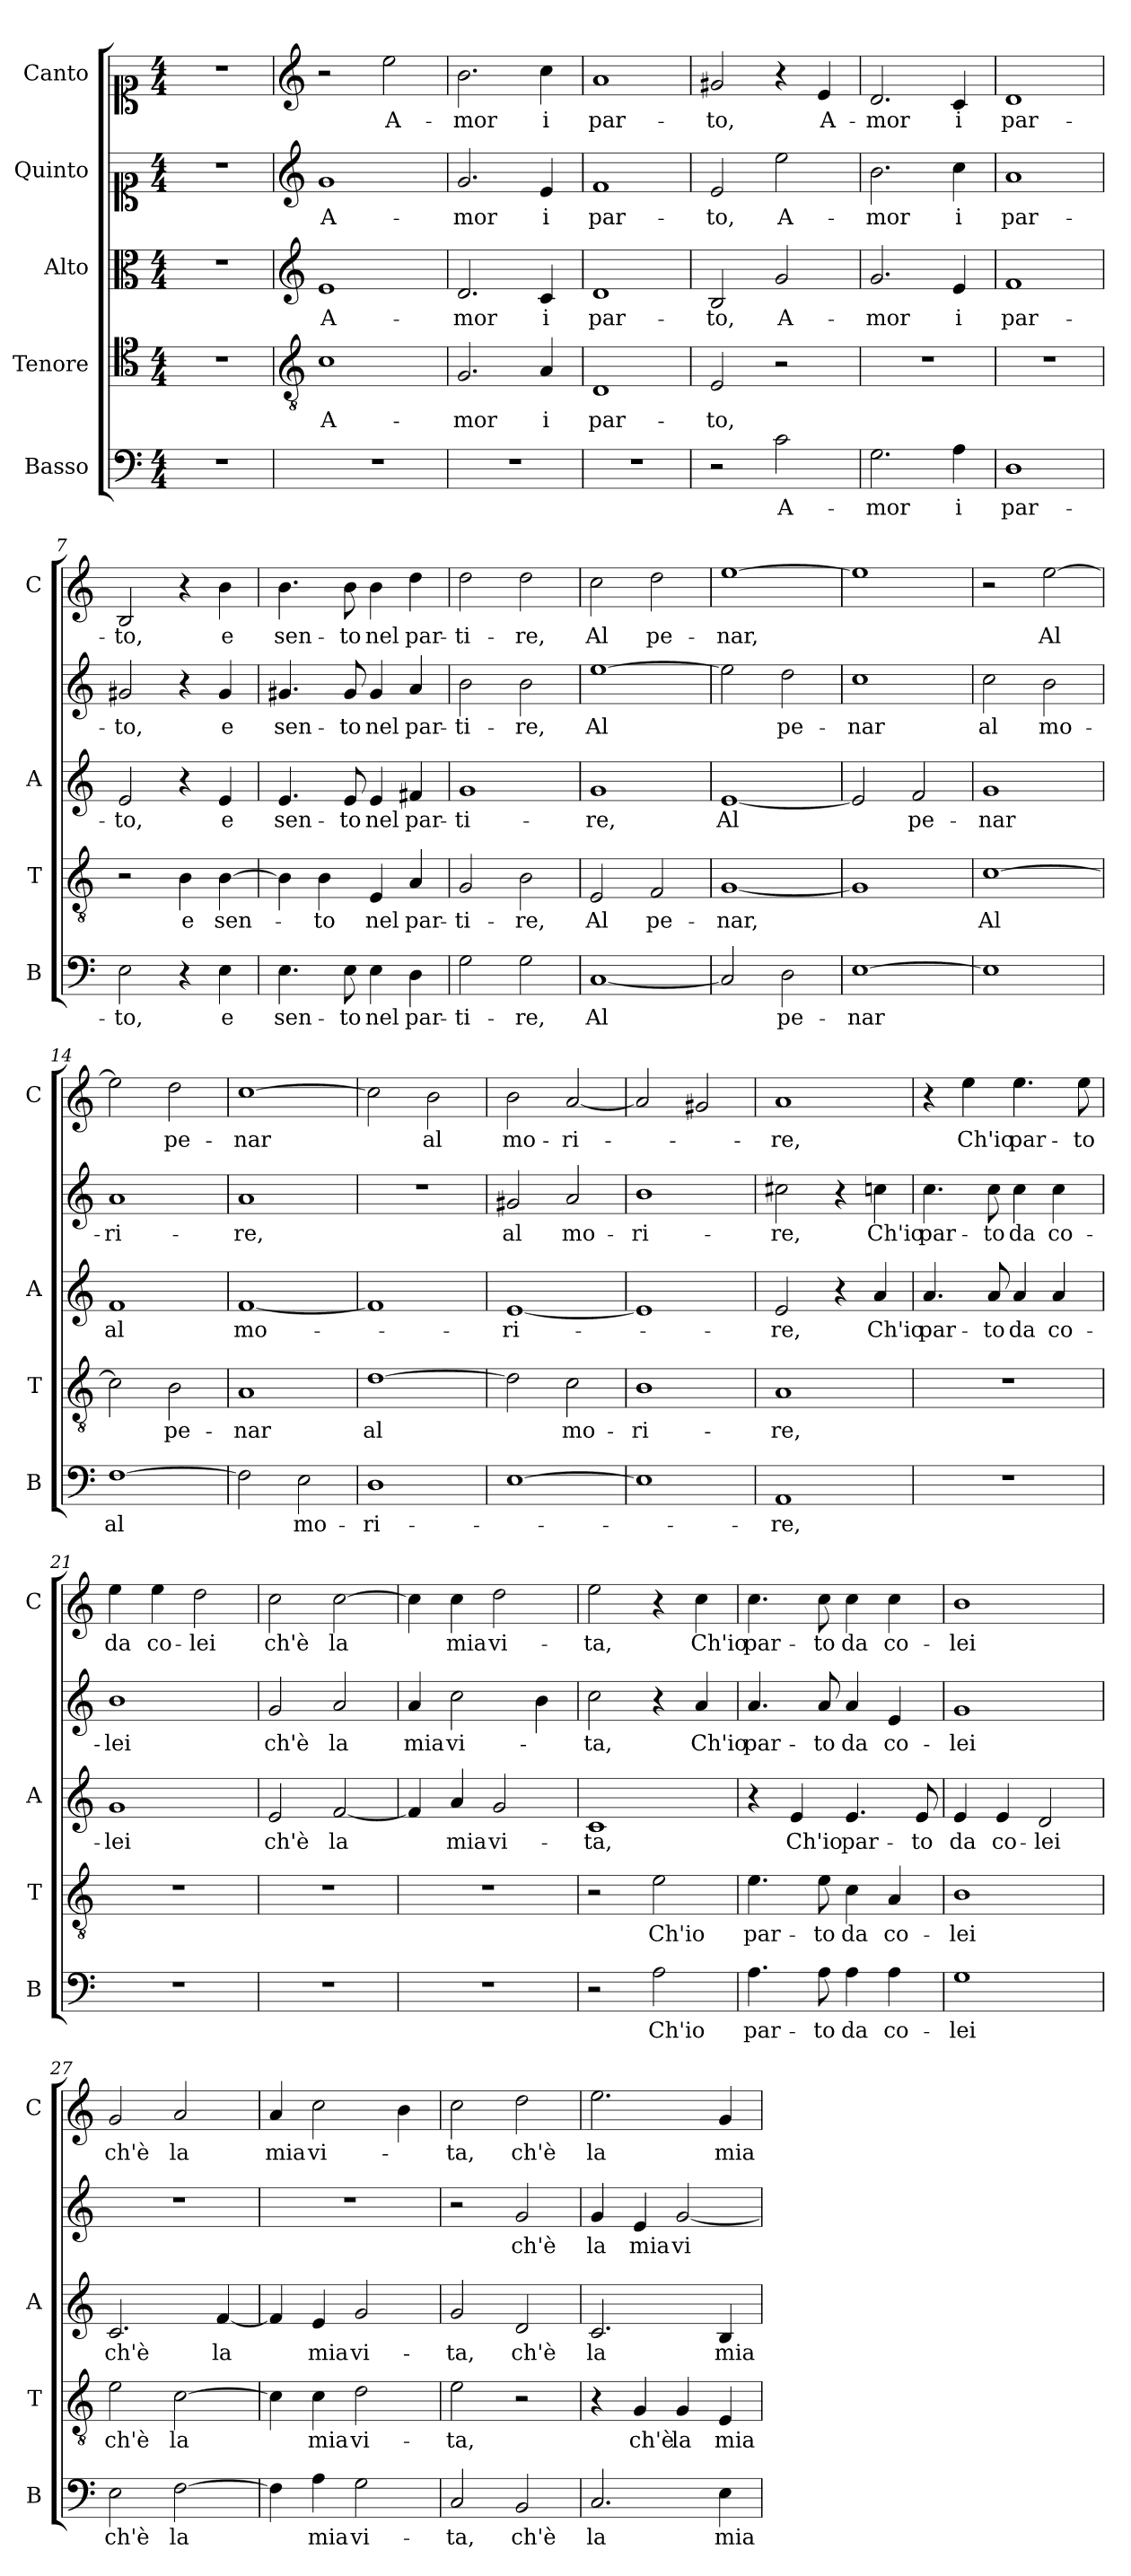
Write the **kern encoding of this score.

**kern	**text	**kern	**text	**kern	**text	**kern	**text	**kern	**text
*part5	*part5	*part4	*part4	*part3	*part3	*part2	*part2	*part1	*part1
*staff5	*staff5	*staff4	*staff4	*staff3	*staff3	*staff2	*staff2	*staff1	*staff1
*I"Basso	*	*I"Tenore	*	*I"Alto	*	*I"Quinto	*	*I"Canto	*
*I'B	*	*I'T	*	*I'A	*	*	*	*I'C	*
*clefF4	*	*clefC4	*	*clefC3	*	*clefC1	*	*clefC1	*
*k[]	*	*k[]	*	*k[]	*	*k[]	*	*k[]	*
*C:	*	*C:	*	*C:	*	*C:	*	*C:	*
*M4/4	*	*M4/4	*	*M4/4	*	*M4/4	*	*M4/4	*
=	=	=	=	=	=	=	=	=	=
1r	.	1r	.	1r	.	1r	.	1r	.
=1	=1	=1	=1	=1	=1	=1	=1	=1	=1
*	*	*clefGv2	*	*clefG2	*	*clefG2	*	*clefG2	*
!	!	!	!LO:LY:b	!	!LO:LY:b	!	!LO:LY:b	!	!
1r	.	1c	A-	1e	A-	1g	A-	2r	.
!	!	!	!	!	!	!	!	!	!LO:LY:b
.	.	.	.	.	.	.	.	2ee\	A-
=2	=2	=2	=2	=2	=2	=2	=2	=2	=2
!	!	!	!LO:LY:b	!	!LO:LY:b	!	!LO:LY:b	!	!LO:LY:b
1r	.	2.G/	-mor	2.d/	-mor	2.g/	-mor	2.b\	-mor
!	!	!	!LO:LY:b	!	!LO:LY:b	!	!LO:LY:b	!	!LO:LY:b
.	.	4A/	i	4c/	i	4e/	i	4cc\	i
=3	=3	=3	=3	=3	=3	=3	=3	=3	=3
!	!	!	!LO:LY:b	!	!LO:LY:b	!	!LO:LY:b	!	!LO:LY:b
1r	.	1D	par-	1d	par-	1f	par-	1a	par-
=4	=4	=4	=4	=4	=4	=4	=4	=4	=4
!	!	!	!LO:LY:b	!	!LO:LY:b	!	!LO:LY:b	!	!LO:LY:b
2r	.	2E/	-to,	2B/	-to,	2e/	-to,	2g#X/	-to,
!	!LO:LY:b	!	!	!	!LO:LY:b	!	!LO:LY:b	!	!
2c\	A-	2r	.	2g/	A-	2ee\	A-	4r	.
!	!	!	!	!	!	!	!	!	!LO:LY:b
.	.	.	.	.	.	.	.	4e/	A-
=5	=5	=5	=5	=5	=5	=5	=5	=5	=5
!	!LO:LY:b	!	!	!	!LO:LY:b	!	!LO:LY:b	!	!LO:LY:b
2.G\	-mor	1r	.	2.g/	-mor	2.b\	-mor	2.d/	-mor
!	!LO:LY:b	!	!	!	!LO:LY:b	!	!LO:LY:b	!	!LO:LY:b
4A\	i	.	.	4e/	i	4cc\	i	4c/	i
=6	=6	=6	=6	=6	=6	=6	=6	=6	=6
!	!LO:LY:b	!	!	!	!LO:LY:b	!	!LO:LY:b	!	!LO:LY:b
1D	par-	1r	.	1f	par-	1a	par-	1d	par-
=7	=7	=7	=7	=7	=7	=7	=7	=7	=7
!	!LO:LY:b	!	!	!	!LO:LY:b	!	!LO:LY:b	!	!LO:LY:b
2E\	-to,	2r	.	2e/	-to,	2g#X/	-to,	2B/	-to,
!	!	!	!LO:LY:b	!	!	!	!	!	!
4r	.	4B\	e	4r	.	4r	.	4r	.
!	!LO:LY:b	!	!LO:LY:b	!	!LO:LY:b	!	!LO:LY:b	!	!LO:LY:b
4E\	e	[4B\	sen-	4e/	e	4g#/	e	4b\	e
!!LO:LB:g=z
=8	=8	=8	=8	=8	=8	=8	=8	=8	=8
!	!LO:LY:b	!	!	!	!LO:LY:b	!	!LO:LY:b	!	!LO:LY:b
4.E\	sen-	4B\]	.	4.e/	sen-	4.g#X/	sen-	4.b\	sen-
!	!	!	!LO:LY:b	!	!	!	!	!	!
.	.	4B\	-to	.	.	.	.	.	.
!	!LO:LY:b	!	!	!	!LO:LY:b	!	!LO:LY:b	!	!LO:LY:b
8E\	-to	.	.	8e/	-to	8g#/	-to	8b\	-to
!	!LO:LY:b	!	!LO:LY:b	!	!LO:LY:b	!	!LO:LY:b	!	!LO:LY:b
4E\	nel	4E/	nel	4e/	nel	4g#/	nel	4b\	nel
!	!LO:LY:b	!	!LO:LY:b	!	!LO:LY:b	!	!LO:LY:b	!	!LO:LY:b
4D\	par-	4A/	par-	4f#X/	par-	4a/	par-	4dd\	par-
=9	=9	=9	=9	=9	=9	=9	=9	=9	=9
!	!LO:LY:b	!	!LO:LY:b	!	!LO:LY:b	!	!LO:LY:b	!	!LO:LY:b
2G\	-ti-	2G/	-ti-	1g	-ti-	2b\	-ti-	2dd\	-ti-
!	!LO:LY:b	!	!LO:LY:b	!	!	!	!LO:LY:b	!	!LO:LY:b
2G\	-re,	2B\	-re,	.	.	2b\	-re,	2dd\	-re,
=10	=10	=10	=10	=10	=10	=10	=10	=10	=10
!	!LO:LY:b	!	!LO:LY:b	!	!LO:LY:b	!	!LO:LY:b	!	!LO:LY:b
[1C	Al	2E/	Al	1g	-re,	[1ee	Al	2cc\	Al
!	!	!	!LO:LY:b	!	!	!	!	!	!LO:LY:b
.	.	2F/	pe-	.	.	.	.	2dd\	pe-
=11	=11	=11	=11	=11	=11	=11	=11	=11	=11
!	!	!	!LO:LY:b	!	!LO:LY:b	!	!	!	!LO:LY:b
2C/]	.	[1G	-nar,	[1e	Al	2ee\]	.	[1ee	-nar,
!	!LO:LY:b	!	!	!	!	!	!LO:LY:b	!	!
2D\	pe-	.	.	.	.	2dd\	pe-	.	.
=12	=12	=12	=12	=12	=12	=12	=12	=12	=12
!	!LO:LY:b	!	!	!	!	!	!LO:LY:b	!	!
[1E	-nar	1G]	.	2e/]	.	1cc	-nar	1ee]	.
!	!	!	!	!	!LO:LY:b	!	!	!	!
.	.	.	.	2f/	pe-	.	.	.	.
=13	=13	=13	=13	=13	=13	=13	=13	=13	=13
!	!	!	!LO:LY:b	!	!LO:LY:b	!	!LO:LY:b	!	!
1E]	.	[1c	Al	1g	-nar	2cc\	al	2r	.
!	!	!	!	!	!	!	!LO:LY:b	!	!LO:LY:b
.	.	.	.	.	.	2b\	mo-	[2ee\	Al
=14	=14	=14	=14	=14	=14	=14	=14	=14	=14
!	!LO:LY:b	!	!	!	!LO:LY:b	!	!LO:LY:b	!	!
[1F	al	2c\]	.	1f	al	1a	-ri-	2ee\]	.
!	!	!	!LO:LY:b	!	!	!	!	!	!LO:LY:b
.	.	2B\	pe-	.	.	.	.	2dd\	pe-
=15	=15	=15	=15	=15	=15	=15	=15	=15	=15
!	!	!	!LO:LY:b	!	!LO:LY:b	!	!LO:LY:b	!	!LO:LY:b
2F\]	.	1A	-nar	[1f	mo-	1a	-re,	[1cc	-nar
!	!LO:LY:b	!	!	!	!	!	!	!	!
2E\	mo-	.	.	.	.	.	.	.	.
=16	=16	=16	=16	=16	=16	=16	=16	=16	=16
!	!LO:LY:b	!	!LO:LY:b	!	!	!	!	!	!
1D	-ri-	[1d	al	1f]	.	1r	.	2cc\]	.
!	!	!	!	!	!	!	!	!	!LO:LY:b
.	.	.	.	.	.	.	.	2b\	al
!!LO:LB:g=z
=17	=17	=17	=17	=17	=17	=17	=17	=17	=17
!	!	!	!	!	!LO:LY:b	!	!LO:LY:b	!	!LO:LY:b
[1E	.	2d\]	.	[1e	-ri-	2g#X/	al	2b\	mo-
!	!	!	!LO:LY:b	!	!	!	!LO:LY:b	!	!LO:LY:b
.	.	2c\	mo-	.	.	2a/	mo-	[2a/	-ri-
=18	=18	=18	=18	=18	=18	=18	=18	=18	=18
!	!	!	!LO:LY:b	!	!	!	!LO:LY:b	!	!
1E]	.	1B	-ri-	1e]	.	1b	-ri-	2a/]	.
.	.	.	.	.	.	.	.	2g#X/	.
=19	=19	=19	=19	=19	=19	=19	=19	=19	=19
!	!LO:LY:b	!	!LO:LY:b	!	!LO:LY:b	!	!LO:LY:b	!	!LO:LY:b
1AA	-re,	1A	-re,	2e/	-re,	2cc#X\	-re,	1a	-re,
.	.	.	.	4r	.	4r	.	.	.
!	!	!	!	!	!LO:LY:b	!	!LO:LY:b	!	!
.	.	.	.	4a/	Ch'io	4ccn\	Ch'io	.	.
=20	=20	=20	=20	=20	=20	=20	=20	=20	=20
!	!	!	!	!	!LO:LY:b	!	!LO:LY:b	!	!
1r	.	1r	.	4.a/	par-	4.cc\	par-	4r	.
!	!	!	!	!	!	!	!	!	!LO:LY:b
.	.	.	.	.	.	.	.	4ee\	Ch'io
!	!	!	!	!	!LO:LY:b	!	!LO:LY:b	!	!
.	.	.	.	8a/	-to	8cc\	-to	.	.
!	!	!	!	!	!LO:LY:b	!	!LO:LY:b	!	!LO:LY:b
.	.	.	.	4a/	da	4cc\	da	4.ee\	par-
!	!	!	!	!	!LO:LY:b	!	!LO:LY:b	!	!
.	.	.	.	4a/	co-	4cc\	co-	.	.
!	!	!	!	!	!	!	!	!	!LO:LY:b
.	.	.	.	.	.	.	.	8ee\	-to
=21	=21	=21	=21	=21	=21	=21	=21	=21	=21
!	!	!	!	!	!LO:LY:b	!	!LO:LY:b	!	!LO:LY:b
1r	.	1r	.	1g	-lei	1b	-lei	4ee\	da
!	!	!	!	!	!	!	!	!	!LO:LY:b
.	.	.	.	.	.	.	.	4ee\	co-
!	!	!	!	!	!	!	!	!	!LO:LY:b
.	.	.	.	.	.	.	.	2dd\	-lei
=22	=22	=22	=22	=22	=22	=22	=22	=22	=22
!	!	!	!	!	!LO:LY:b	!	!LO:LY:b	!	!LO:LY:b
1r	.	1r	.	2e/	ch'è	2g/	ch'è	2cc\	ch'è
!	!	!	!	!	!LO:LY:b	!	!LO:LY:b	!	!LO:LY:b
.	.	.	.	[2f/	la	2a/	la	[2cc\	la
=23	=23	=23	=23	=23	=23	=23	=23	=23	=23
!	!	!	!	!	!	!	!LO:LY:b	!	!
1r	.	1r	.	4f/]	.	4a/	mia	4cc\]	.
!	!	!	!	!	!LO:LY:b	!	!LO:LY:b	!	!LO:LY:b
.	.	.	.	4a/	mia	2cc\	vi-	4cc\	mia
!	!	!	!	!	!LO:LY:b	!	!	!	!LO:LY:b
.	.	.	.	2g/	vi-	.	.	2dd\	vi-
.	.	.	.	.	.	4b\	.	.	.
=24	=24	=24	=24	=24	=24	=24	=24	=24	=24
!	!	!	!	!	!LO:LY:b	!	!LO:LY:b	!	!LO:LY:b
2r	.	2r	.	1c	-ta,	2cc\	-ta,	2ee\	-ta,
!	!LO:LY:b	!	!LO:LY:b	!	!	!	!	!	!
2A\	Ch'io	2e\	Ch'io	.	.	4r	.	4r	.
!	!	!	!	!	!	!	!LO:LY:b	!	!LO:LY:b
.	.	.	.	.	.	4a/	Ch'io	4cc\	Ch'io
!!LO:PB:g=z
=25	=25	=25	=25	=25	=25	=25	=25	=25	=25
!	!LO:LY:b	!	!LO:LY:b	!	!	!	!LO:LY:b	!	!LO:LY:b
4.A\	par-	4.e\	par-	4r	.	4.a/	par-	4.cc\	par-
!	!	!	!	!	!LO:LY:b	!	!	!	!
.	.	.	.	4e/	Ch'io	.	.	.	.
!	!LO:LY:b	!	!LO:LY:b	!	!	!	!LO:LY:b	!	!LO:LY:b
8A\	-to	8e\	-to	.	.	8a/	-to	8cc\	-to
!	!LO:LY:b	!	!LO:LY:b	!	!LO:LY:b	!	!LO:LY:b	!	!LO:LY:b
4A\	da	4c\	da	4.e/	par-	4a/	da	4cc\	da
!	!LO:LY:b	!	!LO:LY:b	!	!	!	!LO:LY:b	!	!LO:LY:b
4A\	co-	4A/	co-	.	.	4e/	co-	4cc\	co-
!	!	!	!	!	!LO:LY:b	!	!	!	!
.	.	.	.	8e/	-to	.	.	.	.
=26	=26	=26	=26	=26	=26	=26	=26	=26	=26
!	!LO:LY:b	!	!LO:LY:b	!	!LO:LY:b	!	!LO:LY:b	!	!LO:LY:b
1G	-lei	1B	-lei	4e/	da	1g	-lei	1b	-lei
!	!	!	!	!	!LO:LY:b	!	!	!	!
.	.	.	.	4e/	co-	.	.	.	.
!	!	!	!	!	!LO:LY:b	!	!	!	!
.	.	.	.	2d/	-lei	.	.	.	.
=27	=27	=27	=27	=27	=27	=27	=27	=27	=27
!	!LO:LY:b	!	!LO:LY:b	!	!LO:LY:b	!	!	!	!LO:LY:b
2E\	ch'è	2e\	ch'è	2.c/	ch'è	1r	.	2g/	ch'è
!	!LO:LY:b	!	!LO:LY:b	!	!	!	!	!	!LO:LY:b
[2F\	la	[2c\	la	.	.	.	.	2a/	la
!	!	!	!	!	!LO:LY:b	!	!	!	!
.	.	.	.	[4f/	la	.	.	.	.
=28	=28	=28	=28	=28	=28	=28	=28	=28	=28
!	!	!	!	!	!	!	!	!	!LO:LY:b
4F\]	.	4c\]	.	4f/]	.	1r	.	4a/	mia
!	!LO:LY:b	!	!LO:LY:b	!	!LO:LY:b	!	!	!	!LO:LY:b
4A\	mia	4c\	mia	4e/	mia	.	.	2cc\	vi-
!	!LO:LY:b	!	!LO:LY:b	!	!LO:LY:b	!	!	!	!
2G\	vi-	2d\	vi-	2g/	vi-	.	.	.	.
.	.	.	.	.	.	.	.	4b\	.
=29	=29	=29	=29	=29	=29	=29	=29	=29	=29
!	!LO:LY:b	!	!LO:LY:b	!	!LO:LY:b	!	!	!	!LO:LY:b
2C/	-ta,	2e\	-ta,	2g/	-ta,	2r	.	2cc\	-ta,
!	!LO:LY:b	!	!	!	!LO:LY:b	!	!LO:LY:b	!	!LO:LY:b
2BB/	ch'è	2r	.	2d/	ch'è	2g/	ch'è	2dd\	ch'è
=30	=30	=30	=30	=30	=30	=30	=30	=30	=30
!	!LO:LY:b	!	!	!	!LO:LY:b	!	!LO:LY:b	!	!LO:LY:b
2.C/	la	4r	.	2.c/	la	4g/	la	2.ee\	la
!	!	!	!LO:LY:b	!	!	!	!LO:LY:b	!	!
.	.	4G/	ch'è	.	.	4e/	mia	.	.
!	!	!	!LO:LY:b	!	!	!	!LO:LY:b	!	!
.	.	4G/	la	.	.	[2g/	vi-	.	.
!	!LO:LY:b	!	!LO:LY:b	!	!LO:LY:b	!	!	!	!LO:LY:b
4E\	mia	4E/	mia	4B/	mia	.	.	4g/	mia
=	=	=	=	=	=	=	=	=	=
*-	*-	*-	*-	*-	*-	*-	*-	*-	*-
